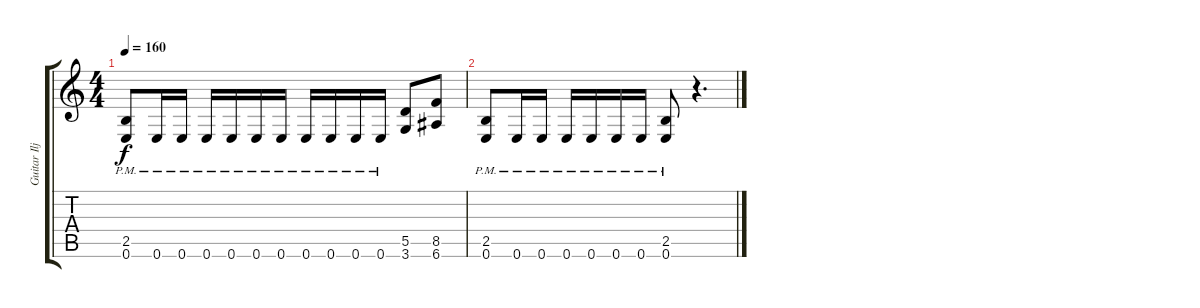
\track ("Guitar Ilja " "Guitar Ilj") {instrument distortionguitar}
\staff {score tabs}
\tuning (E4 B3 G3 D3 A2 E2) {hide}
\ts (4 4)
\tempo 160
\clef g2
\ks c
(2.5{pm} 0.6{pm}).8{dy f} 0.6{pm}.16 0.6{pm}.16 0.6{pm}.16 0.6{pm}.16 0.6{pm}.16 0.6{pm}.16 0.6{pm}.16 0.6{pm}.16 0.6{pm}.16 0.6{pm}.16 (5.5 3.6).8 (8.5 6.6).8 |
(2.5{pm} 0.6{pm}).8 0.6{pm}.16 0.6{pm}.16 0.6{pm}.16 0.6{pm}.16 0.6{pm}.16 0.6{pm}.16 (2.5{pm} 0.6{pm}).8 r.4{d}
